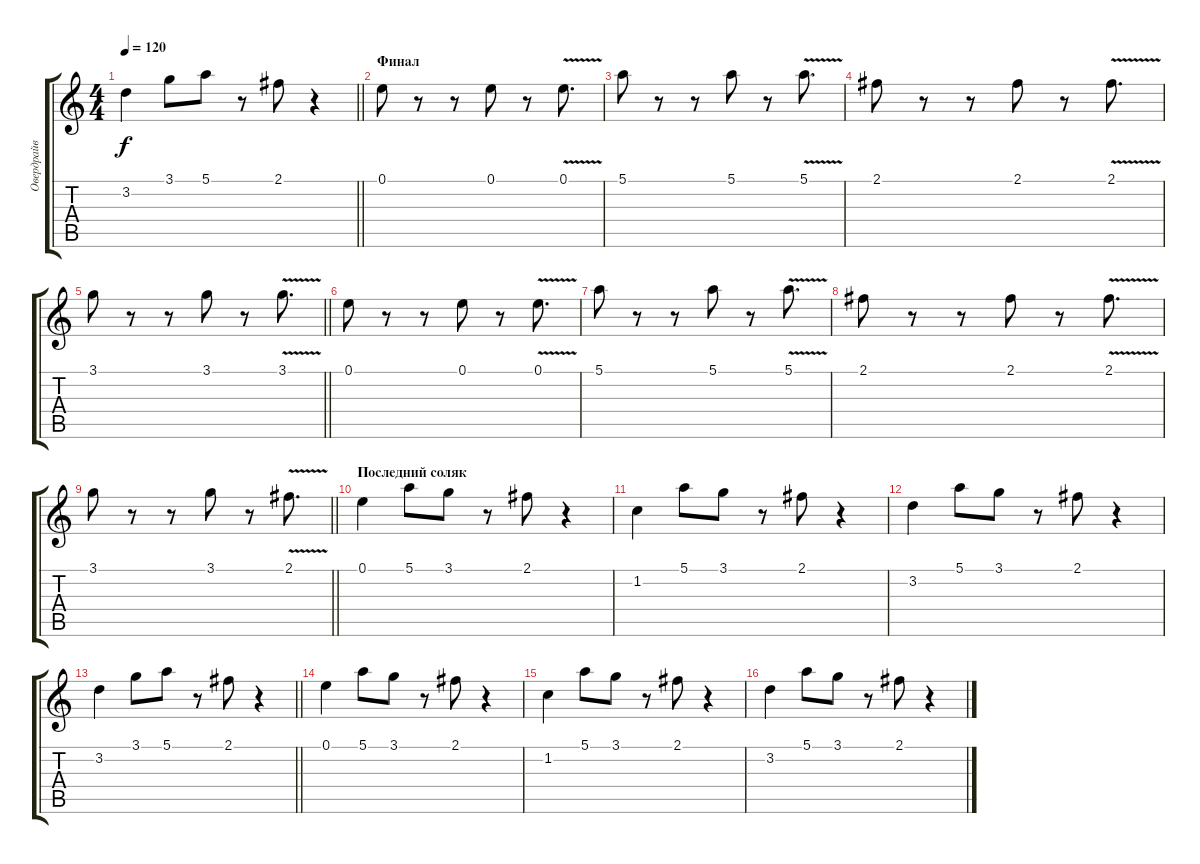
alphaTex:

\track ("Овердрайв" "Овердрайв") {instrument overdrivenguitar}
\staff {score tabs}
\tuning (E4 B3 G3 D3 A2 E2) {hide}
\ts (4 4)
\tempo 120
\clef g2
\barLineRight lightlight
\ks c
3.2.4{dy f} 3.1.8 5.1.8 r.8 2.1.8 r.4 |
\section ("" "Финал")
0.1.8 r.8 r.8 0.1.8 r.8 0.1{v}.8{d} |
5.1.8 r.8 r.8 5.1.8 r.8 5.1{v}.8{d} |
2.1.8 r.8 r.8 2.1.8 r.8 2.1{v}.8{d} |
\barLineRight lightlight
3.1.8 r.8 r.8 3.1.8 r.8 3.1{v}.8{d} |
0.1.8 r.8 r.8 0.1.8 r.8 0.1{v}.8{d} |
5.1.8 r.8 r.8 5.1.8 r.8 5.1{v}.8{d} |
2.1.8 r.8 r.8 2.1.8 r.8 2.1{v}.8{d} |
\barLineRight lightlight
3.1.8 r.8 r.8 3.1.8 r.8 2.1{v}.8{d} |
\section ("" "Последний соляк")
0.1.4 5.1.8 3.1.8 r.8 2.1.8 r.4 |
1.2.4 5.1.8 3.1.8 r.8 2.1.8 r.4 |
3.2.4 5.1.8 3.1.8 r.8 2.1.8 r.4 |
\barLineRight lightlight
3.2.4 3.1.8 5.1.8 r.8 2.1.8 r.4 |
0.1.4 5.1.8 3.1.8 r.8 2.1.8 r.4 |
1.2.4 5.1.8 3.1.8 r.8 2.1.8 r.4 |
3.2.4 5.1.8 3.1.8 r.8 2.1.8 r.4
